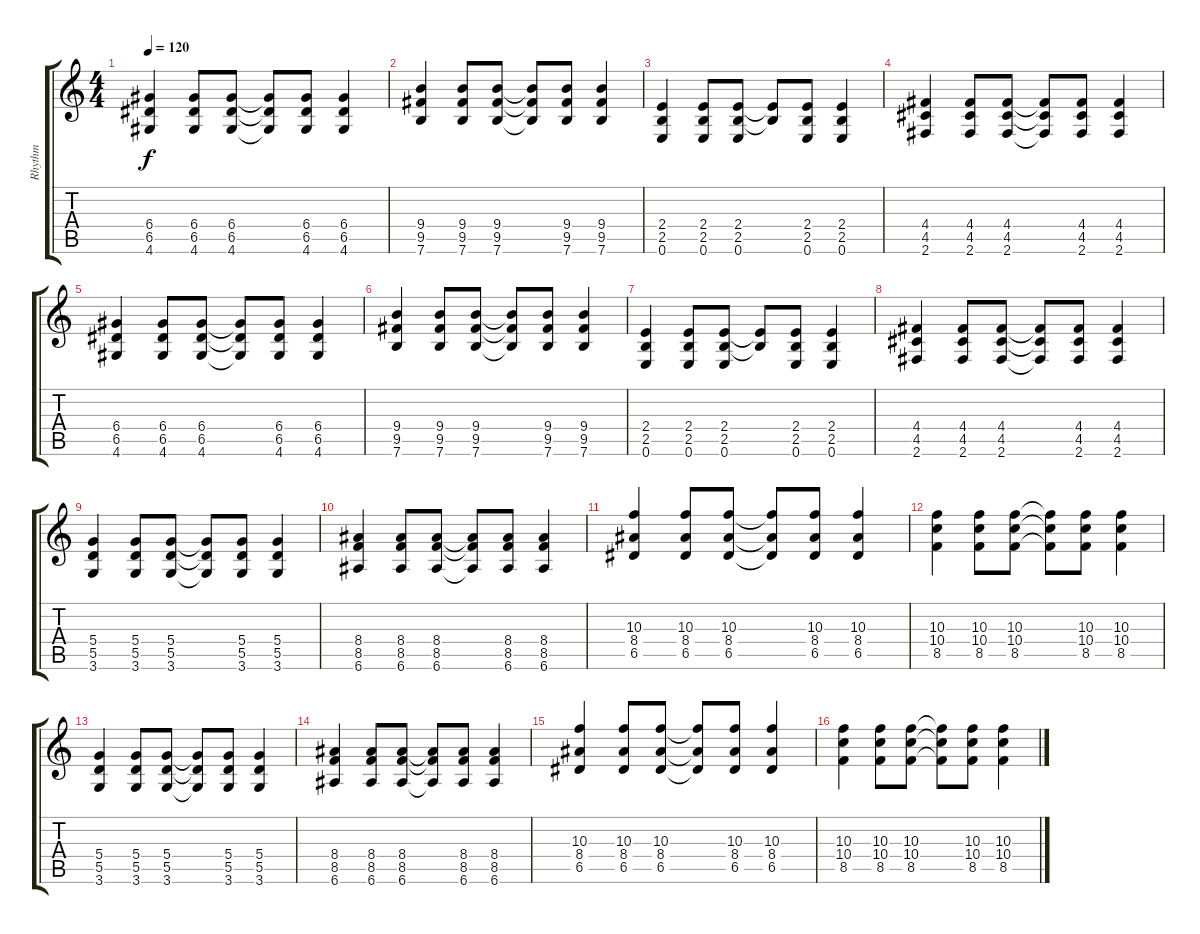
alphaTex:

\track ("Rhythm" "Rhythm") {instrument electricguitarclean}
\staff {score tabs}
\tuning (E4 B3 G3 D3 A2 E2) {hide}
\ts (4 4)
\tempo 120
\clef g2
\ks c
(6.4 6.5 4.6).4{dy f} (6.4 6.5 4.6).8 (6.4 6.5 4.6).8 (6.4{t} 6.5{t} 4.6{t}).8 (6.4 6.5 4.6).8 (6.4 6.5 4.6).4 |
(9.4 9.5 7.6).4 (9.4 9.5 7.6).8 (9.4 9.5 7.6).8 (9.4{t} 9.5{t} 7.6{t}).8 (9.4 9.5 7.6).8 (9.4 9.5 7.6).4 |
(2.4 2.5 0.6).4 (2.4 2.5 0.6).8 (2.4 2.5 0.6).8 (2.4{t} 2.5{t}).8 (2.4 2.5 0.6).8 (2.4 2.5 0.6).4 |
(4.4 4.5 2.6).4 (4.4 4.5 2.6).8 (4.4 4.5 2.6).8 (4.4{t} 4.5{t} 2.6{t}).8 (4.4 4.5 2.6).8 (4.4 4.5 2.6).4 |
(6.4 6.5 4.6).4 (6.4 6.5 4.6).8 (6.4 6.5 4.6).8 (6.4{t} 6.5{t} 4.6{t}).8 (6.4 6.5 4.6).8 (6.4 6.5 4.6).4 |
(9.4 9.5 7.6).4 (9.4 9.5 7.6).8 (9.4 9.5 7.6).8 (9.4{t} 9.5{t} 7.6{t}).8 (9.4 9.5 7.6).8 (9.4 9.5 7.6).4 |
(2.4 2.5 0.6).4 (2.4 2.5 0.6).8 (2.4 2.5 0.6).8 (2.4{t} 2.5{t}).8 (2.4 2.5 0.6).8 (2.4 2.5 0.6).4 |
(4.4 4.5 2.6).4 (4.4 4.5 2.6).8 (4.4 4.5 2.6).8 (4.4{t} 4.5{t} 2.6{t}).8 (4.4 4.5 2.6).8 (4.4 4.5 2.6).4 |
(5.4 5.5 3.6).4 (5.4 5.5 3.6).8 (5.4 5.5 3.6).8 (5.4{t} 5.5{t} 3.6{t}).8 (5.4 5.5 3.6).8 (5.4 5.5 3.6).4 |
(8.4 8.5 6.6).4 (8.4 8.5 6.6).8 (8.4 8.5 6.6).8 (8.4{t} 8.5{t} 6.6{t}).8 (8.4 8.5 6.6).8 (8.4 8.5 6.6).4 |
(10.3 8.4 6.5).4 (10.3 8.4 6.5).8 (10.3 8.4 6.5).8 (10.3{t} 8.4{t} 6.5{t}).8 (10.3 8.4 6.5).8 (10.3 8.4 6.5).4 |
(10.3 10.4 8.5).4 (10.3 10.4 8.5).8 (10.3 10.4 8.5).8 (10.3{t} 10.4{t} 8.5{t}).8 (10.3 10.4 8.5).8 (10.3 10.4 8.5).4 |
(5.4 5.5 3.6).4 (5.4 5.5 3.6).8 (5.4 5.5 3.6).8 (5.4{t} 5.5{t} 3.6{t}).8 (5.4 5.5 3.6).8 (5.4 5.5 3.6).4 |
(8.4 8.5 6.6).4 (8.4 8.5 6.6).8 (8.4 8.5 6.6).8 (8.4{t} 8.5{t} 6.6{t}).8 (8.4 8.5 6.6).8 (8.4 8.5 6.6).4 |
(10.3 8.4 6.5).4 (10.3 8.4 6.5).8 (10.3 8.4 6.5).8 (10.3{t} 8.4{t} 6.5{t}).8 (10.3 8.4 6.5).8 (10.3 8.4 6.5).4 |
(10.3 10.4 8.5).4 (10.3 10.4 8.5).8 (10.3 10.4 8.5).8 (10.3{t} 10.4{t} 8.5{t}).8 (10.3 10.4 8.5).8 (10.3 10.4 8.5).4
